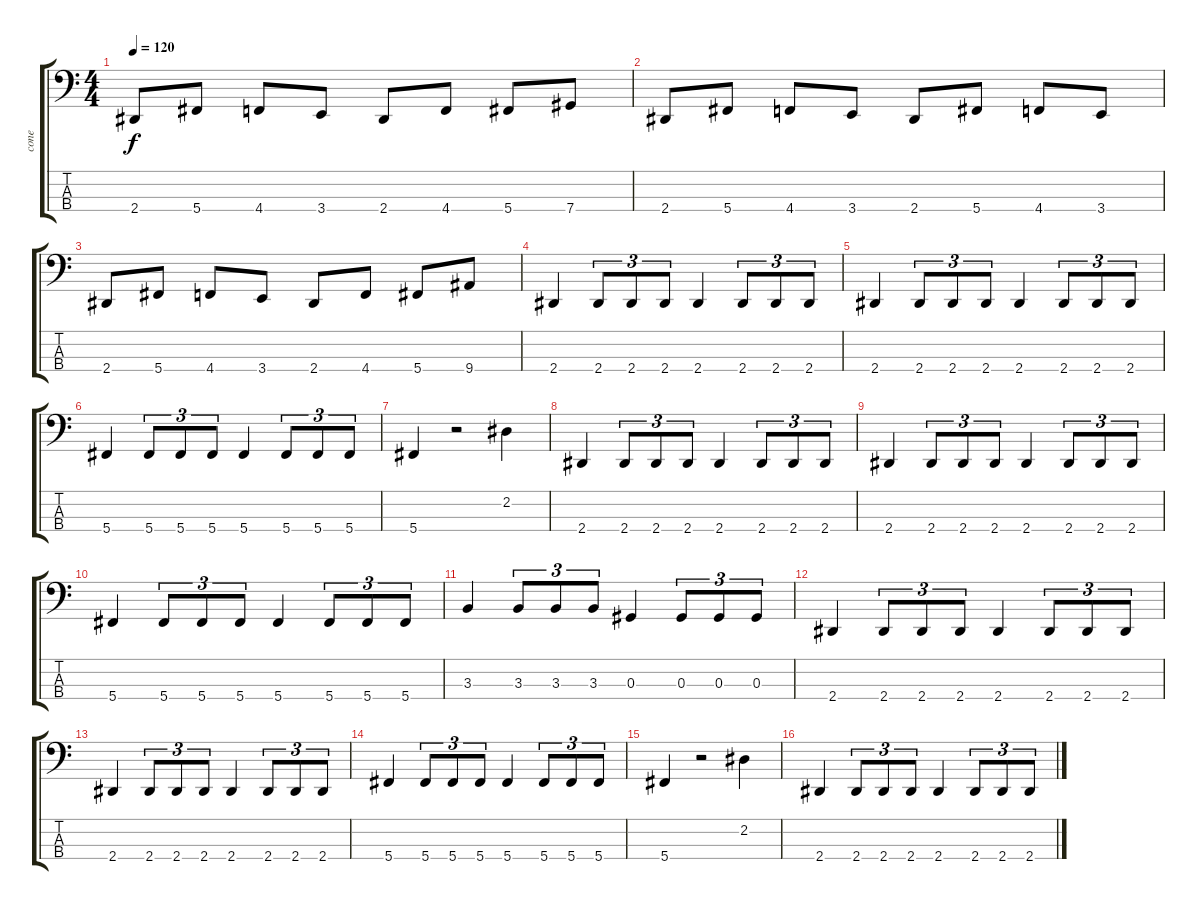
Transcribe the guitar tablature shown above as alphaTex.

\track ("cone" "cone") {instrument electricbasspick}
\staff {score tabs}
\tuning (Gb2 Db2 Ab1 Db1) {hide}
\ts (4 4)
\tempo 120
\clef f4
\ks c
2.4.8{dy f} 5.4.8 4.4.8 3.4.8 2.4.8 4.4.8 5.4.8 7.4.8 |
2.4.8 5.4.8 4.4.8 3.4.8 2.4.8 5.4.8 4.4.8 3.4.8 |
2.4.8 5.4.8 4.4.8 3.4.8 2.4.8 4.4.8 5.4.8 9.4.8 |
2.4.4 2.4.8{tu (3 2)} 2.4.8{tu (3 2)} 2.4.8{tu (3 2)} 2.4.4 2.4.8{tu (3 2)} 2.4.8{tu (3 2)} 2.4.8{tu (3 2)} |
2.4.4 2.4.8{tu (3 2)} 2.4.8{tu (3 2)} 2.4.8{tu (3 2)} 2.4.4 2.4.8{tu (3 2)} 2.4.8{tu (3 2)} 2.4.8{tu (3 2)} |
5.4.4 5.4.8{tu (3 2)} 5.4.8{tu (3 2)} 5.4.8{tu (3 2)} 5.4.4 5.4.8{tu (3 2)} 5.4.8{tu (3 2)} 5.4.8{tu (3 2)} |
5.4.4 r.2 2.2.4 |
2.4.4 2.4.8{tu (3 2)} 2.4.8{tu (3 2)} 2.4.8{tu (3 2)} 2.4.4 2.4.8{tu (3 2)} 2.4.8{tu (3 2)} 2.4.8{tu (3 2)} |
2.4.4 2.4.8{tu (3 2)} 2.4.8{tu (3 2)} 2.4.8{tu (3 2)} 2.4.4 2.4.8{tu (3 2)} 2.4.8{tu (3 2)} 2.4.8{tu (3 2)} |
5.4.4 5.4.8{tu (3 2)} 5.4.8{tu (3 2)} 5.4.8{tu (3 2)} 5.4.4 5.4.8{tu (3 2)} 5.4.8{tu (3 2)} 5.4.8{tu (3 2)} |
3.3.4 3.3.8{tu (3 2)} 3.3.8{tu (3 2)} 3.3.8{tu (3 2)} 0.3.4 0.3.8{tu (3 2)} 0.3.8{tu (3 2)} 0.3.8{tu (3 2)} |
2.4.4 2.4.8{tu (3 2)} 2.4.8{tu (3 2)} 2.4.8{tu (3 2)} 2.4.4 2.4.8{tu (3 2)} 2.4.8{tu (3 2)} 2.4.8{tu (3 2)} |
2.4.4 2.4.8{tu (3 2)} 2.4.8{tu (3 2)} 2.4.8{tu (3 2)} 2.4.4 2.4.8{tu (3 2)} 2.4.8{tu (3 2)} 2.4.8{tu (3 2)} |
5.4.4 5.4.8{tu (3 2)} 5.4.8{tu (3 2)} 5.4.8{tu (3 2)} 5.4.4 5.4.8{tu (3 2)} 5.4.8{tu (3 2)} 5.4.8{tu (3 2)} |
5.4.4 r.2 2.2.4 |
2.4.4 2.4.8{tu (3 2)} 2.4.8{tu (3 2)} 2.4.8{tu (3 2)} 2.4.4 2.4.8{tu (3 2)} 2.4.8{tu (3 2)} 2.4.8{tu (3 2)}
